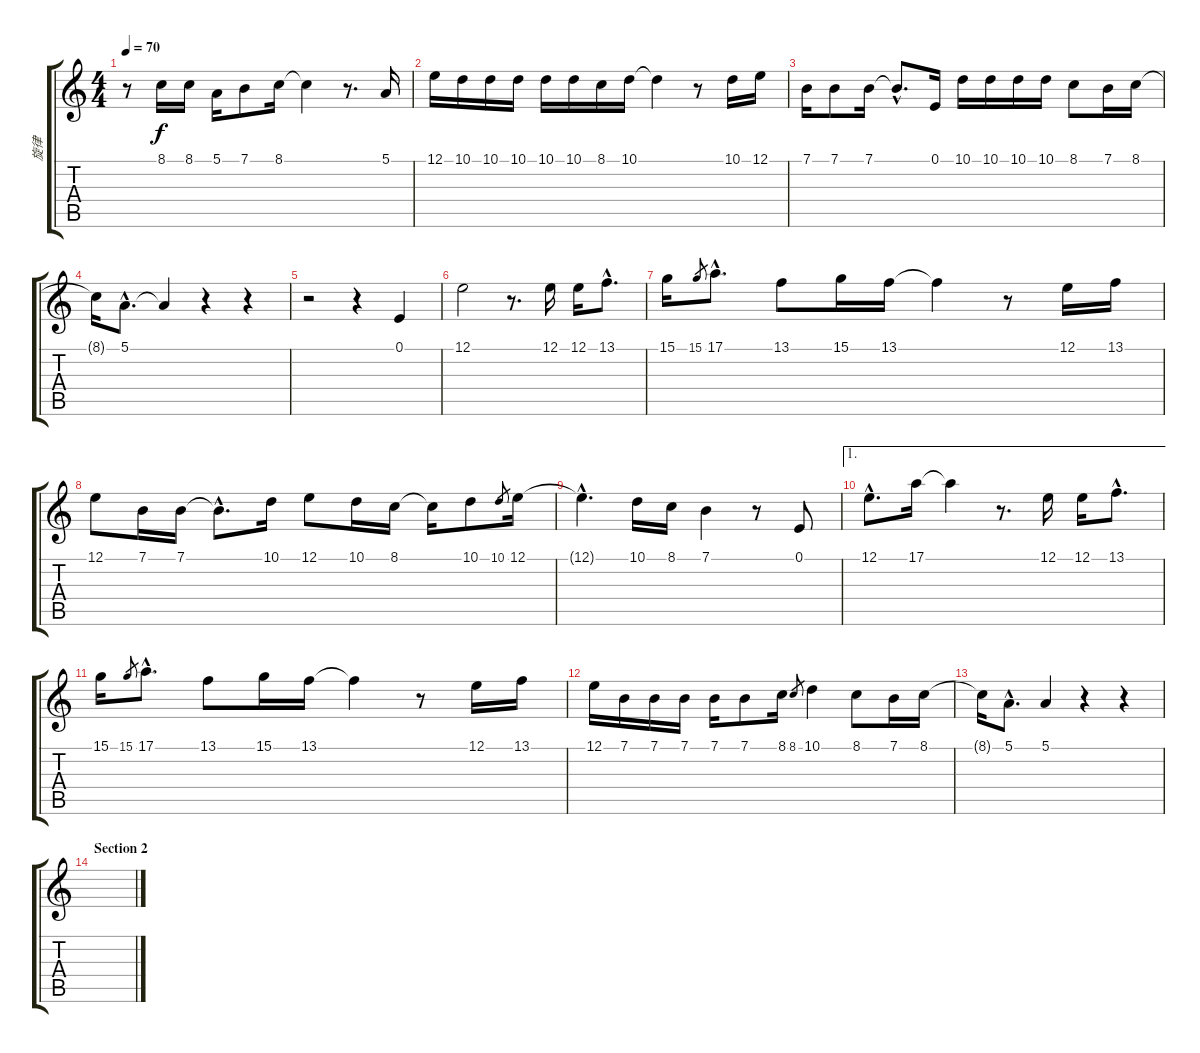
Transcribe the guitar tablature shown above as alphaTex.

\track ("旋律" "旋律") {instrument synthbrass1}
\staff {score tabs}
\tuning (E4 B3 G3 D3 A2 E2) {hide}
\ts (4 4)
\tempo 70
\clef g2
\ks c
r.8{dy f} 8.1.16 8.1.16 5.1.16 7.1.8 8.1.16 8.1{t}.4 r.8{d} 5.1.16 |
12.1.16 10.1.16 10.1.16 10.1.16 10.1.16 10.1.16 8.1.16 10.1.16 10.1{t}.4 r.8 10.1.16 12.1.16 |
7.1.16 7.1.8 7.1.16 7.1{hac t}.8{d} 0.1.16 10.1.16 10.1.16 10.1.16 10.1.16 8.1.8 7.1.16 8.1.16 |
8.1{t}.16 5.1{hac}.8{d} 5.1{t}.4 r.4 r.4 |
r.2 r.4 0.1.4 |
12.1.2 r.8{d} 12.1.16 12.1.16 13.1{hac}.8{d} |
15.1.16 15.1.8{gr} 17.1{hac}.8{d} 13.1.8 15.1.16 13.1.16 13.1{t}.4 r.8 12.1.16 13.1.16 |
12.1.8 7.1.16 7.1.16 7.1{hac t}.8{d} 10.1.16 12.1.8 10.1.16 8.1.16 8.1{t}.16 10.1.8 10.1.8{gr} 12.1.16 |
12.1{hac t}.4{d} 10.1.16 8.1.16 7.1.4 r.8 0.1.8 |
\ae 1
12.1{hac}.8{d} 17.1.16 17.1{t}.4 r.8{d} 12.1.16 12.1.16 13.1{hac}.8{d} |
15.1.16 15.1.8{gr} 17.1{hac}.8{d} 13.1.8 15.1.16 13.1.16 13.1{t}.4 r.8 12.1.16 13.1.16 |
12.1.16 7.1.16 7.1.16 7.1.16 7.1.16 7.1.8 8.1.16 8.1.8{gr} 10.1.4 8.1.8 7.1.16 8.1.16 |
8.1{t}.16 5.1{hac}.8{d} 5.1.4 r.4 r.4 |
\section ("" "Section 2")
